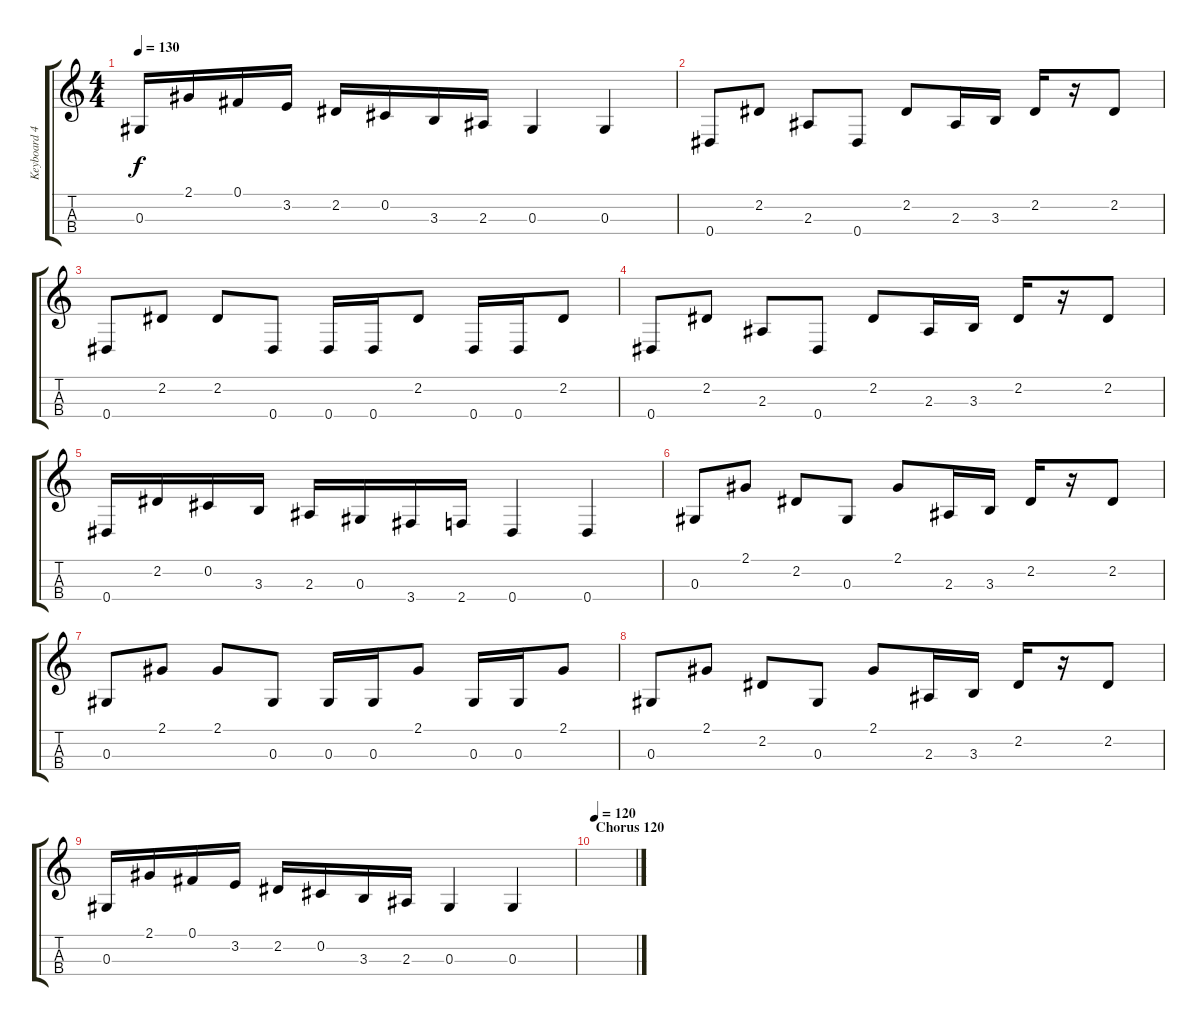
\track ("Keyboard 4" "Keyboard 4") {instrument musicbox}
\staff {score tabs}
\tuning (Gb4 Db4 Ab3 Eb3) {hide}
\ts (4 4)
\tempo 130
\clef g2
\ks c
0.3.16{dy f} 2.1.16 0.1.16 3.2.16 2.2.16 0.2.16 3.3.16 2.3.16 0.3.4 0.3.4 |
0.4.8 2.2.8 2.3.8 0.4.8 2.2.8 2.3.16 3.3.16 2.2.16 r.16 2.2.8 |
0.4.8 2.2.8 2.2.8 0.4.8 0.4.16 0.4.16 2.2.8 0.4.16 0.4.16 2.2.8 |
0.4.8 2.2.8 2.3.8 0.4.8 2.2.8 2.3.16 3.3.16 2.2.16 r.16 2.2.8 |
0.4.16 2.2.16 0.2.16 3.3.16 2.3.16 0.3.16 3.4.16 2.4.16 0.4.4 0.4.4 |
0.3.8 2.1.8 2.2.8 0.3.8 2.1.8 2.3.16 3.3.16 2.2.16 r.16 2.2.8 |
0.3.8 2.1.8 2.1.8 0.3.8 0.3.16 0.3.16 2.1.8 0.3.16 0.3.16 2.1.8 |
0.3.8 2.1.8 2.2.8 0.3.8 2.1.8 2.3.16 3.3.16 2.2.16 r.16 2.2.8 |
0.3.16 2.1.16 0.1.16 3.2.16 2.2.16 0.2.16 3.3.16 2.3.16 0.3.4 0.3.4 |
\section ("" "Chorus 120")
\tempo 120
